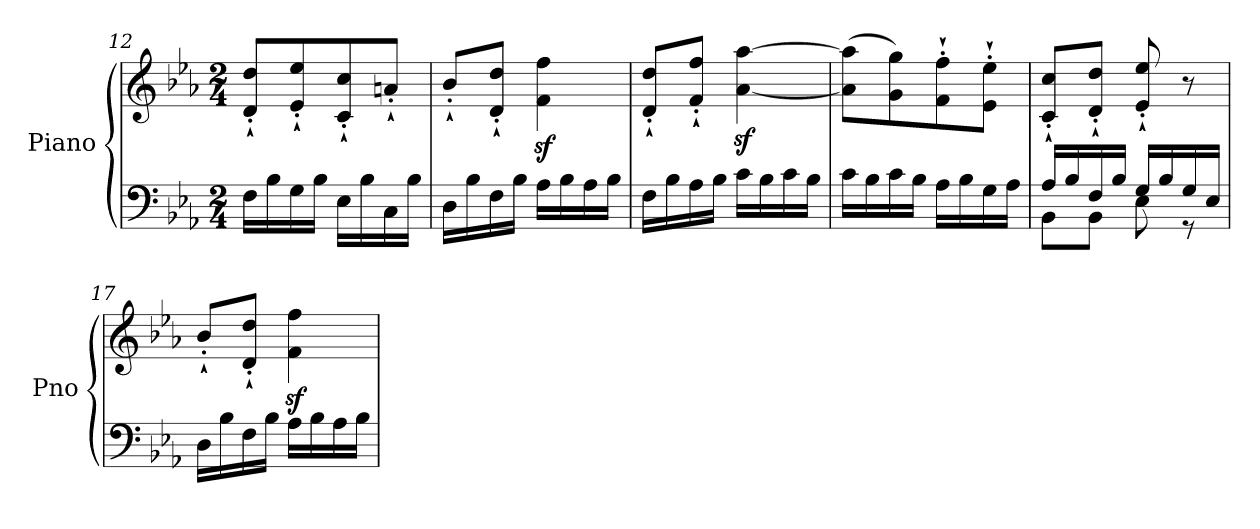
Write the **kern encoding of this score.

**kern	**kern
*part1	*part1
*staff2	*staff1
*I"Piano	*
*I'Pno	*
*clefF4	*clefG2
*k[b-e-a-]	*k[b-e-a-]
*M2/4	*M2/4
=12	=12
16F\LL	8d/`' 8dd/`'L
16B-\	.
16G\	8e-/`' 8ee-/`'
16B-\JJ	.
16E-\LL	8c/`' 8cc/`'
16B-\	.
16C\	8an`'/J
16B-\JJ	.
=13	=13
16D\LL	8b-`'/L
16B-\	.
16F\	8d/`' 8dd/`'J
16B-\JJ	.
16A-\LL	4f\z< 4ff\z<
16B-\	.
16A-\	.
16B-\JJ	.
=14	=14
16F\LL	8d/`' 8dd/`'L
16B-\	.
16A-\	8f/`' 8ff/`'J
16B-\JJ	.
16c\LL	[4a-\z< [4aa-\z<
16B-\	.
16c\	.
16B-\JJ	.
!!LO:LB:g=z
=15	=15
16c\LL	(8a-\] 8aa-\]L
16B-\	.
16c\	8g\ 8gg\)
16B-\JJ	.
16A-\LL	8f\`' 8ff\`'
16B-\	.
16G\	8e-\`' 8ee-\`'J
16A-\JJ	.
=16	=16
*^	*
16A-/LL	8BB-\L	8c/`' 8cc/`'L
16B-/	.	.
16F/	8BB-\J	8d/`' 8dd/`'J
16B-/JJ	.	.
16G/LL	8E-\	8e-/`' 8ee-/`'
16B-/	.	.
16G/	8r	8r
16E-/JJ	.	.
*v	*v	*
=17	=17
16D\LL	8b-`'/L
16B-\	.
16F\	8d/`' 8dd/`'J
16B-\JJ	.
16A-\LL	4f\z< 4ff\z<
16B-\	.
16A-\	.
16B-\JJ	.
=	=
*-	*-
